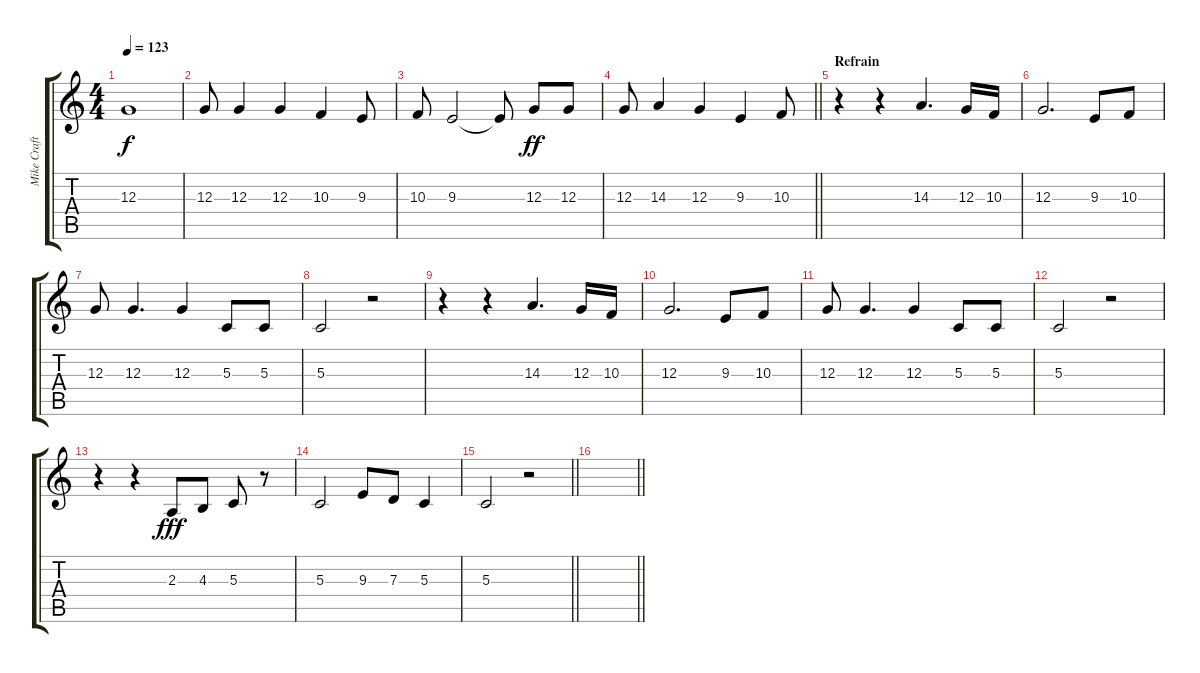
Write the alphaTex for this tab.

\track ("Mike Craft - Vocal" "Mike Craft") {instrument altosax}
\staff {score tabs}
\tuning (E4 B3 G3 D3 A2 E2) {hide}
\ts (4 4)
\tempo 123
\clef g2
\ks c
12.3.1{dy f} |
12.3.8 12.3.4 12.3.4 10.3.4 9.3.8 |
10.3.8 9.3.2 9.3{t}.8 12.3.8{dy ff} 12.3.8 |
\barLineRight lightlight
12.3.8 14.3.4 12.3.4 9.3.4 10.3.8 |
\section ("" "Refrain")
r.4 r.4 14.3.4{d} 12.3.16 10.3.16 |
12.3.2{d} 9.3.8 10.3.8 |
12.3.8 12.3.4{d} 12.3.4 5.3.8 5.3.8 |
5.3.2 r.2 |
r.4 r.4 14.3.4{d} 12.3.16 10.3.16 |
12.3.2{d} 9.3.8 10.3.8 |
12.3.8 12.3.4{d} 12.3.4 5.3.8 5.3.8 |
5.3.2 r.2 |
r.4 r.4 2.3.8{dy fff} 4.3.8 5.3.8 r.8 |
5.3.2 9.3.8 7.3.8 5.3.4 |
\barLineRight lightlight
5.3.2 r.2 |
\barLineRight lightlight
